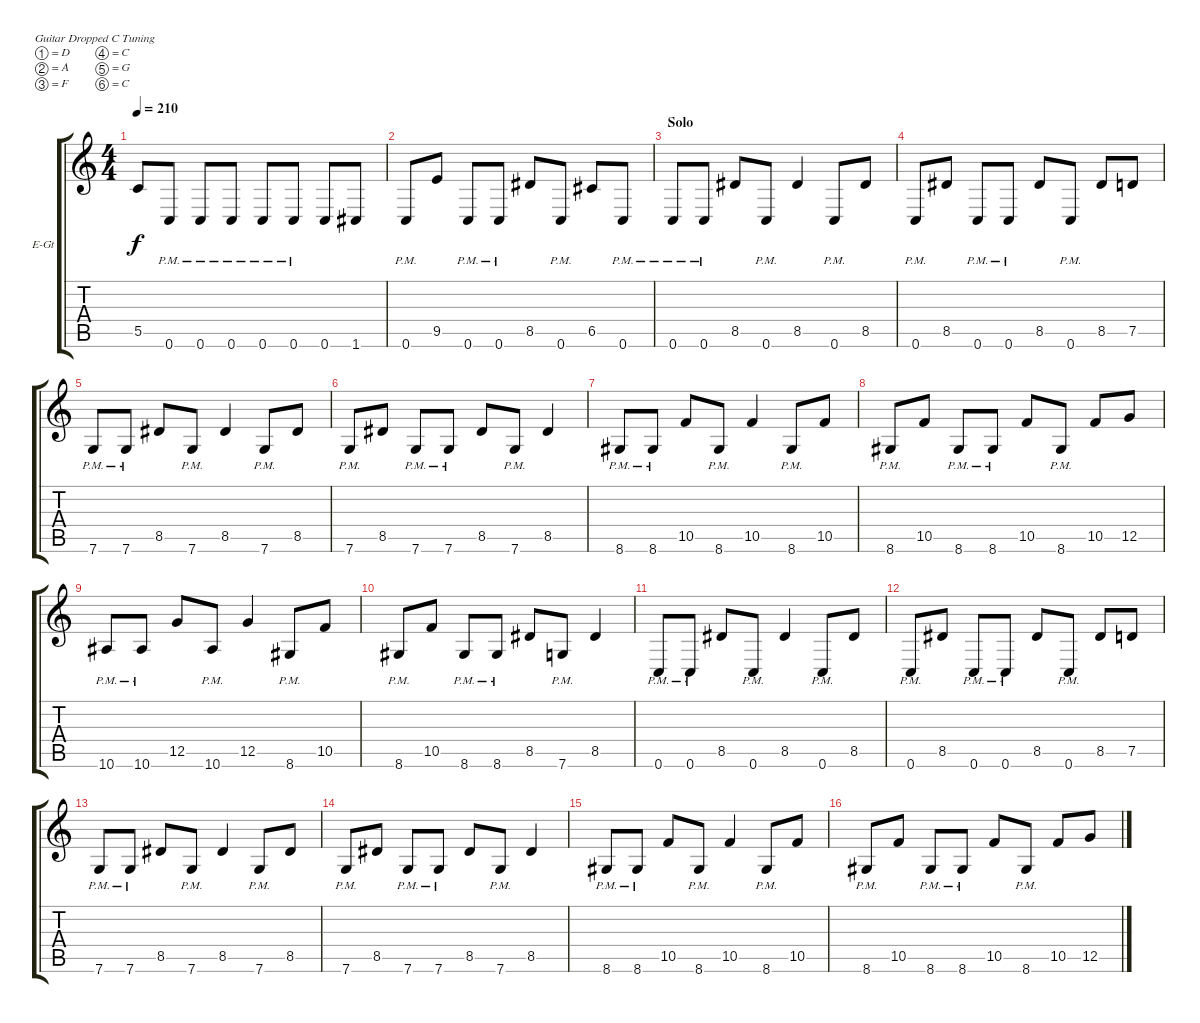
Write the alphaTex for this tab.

\defaultSystemsLayout 4
\bracketExtendMode groupsimilarinstruments
\firstSystemTrackNameOrientation horizontal
\otherSystemsTrackNameOrientation horizontal
\track ("Guitar 1" "E-Gt") {instrument distortionguitar}
\staff {score tabs}
\tuning (D4 A3 F3 C3 G2 C2)
\ts (4 4)
\tempo 210
\clef g2
\ks c
5.5.8{dy f} 0.6{pm}.8 0.6{pm}.8 0.6{pm}.8 0.6{pm}.8 0.6{pm}.8 0.6.8 1.6.8 |
0.6{pm}.8 9.5.8 0.6{pm}.8 0.6{pm}.8 8.5.8 0.6{pm}.8 6.5.8 0.6{pm}.8 |
\section ("" "Solo")
0.6{pm}.8 0.6{pm}.8 8.5.8 0.6{pm}.8 8.5.4 0.6{pm}.8 8.5.8 |
0.6{pm}.8 8.5.8 0.6{pm}.8 0.6{pm}.8 8.5.8 0.6{pm}.8 8.5.8 7.5.8 |
7.6{pm}.8 7.6{pm}.8 8.5.8 7.6{pm}.8 8.5.4 7.6{pm}.8 8.5.8 |
7.6{pm}.8 8.5.8 7.6{pm}.8 7.6{pm}.8 8.5.8 7.6{pm}.8 8.5.4 |
8.6{pm}.8 8.6{pm}.8 10.5.8 8.6{pm}.8 10.5.4 8.6{pm}.8 10.5.8 |
8.6{pm}.8 10.5.8 8.6{pm}.8 8.6{pm}.8 10.5.8 8.6{pm}.8 10.5.8 12.5.8 |
10.6{pm}.8 10.6{pm}.8 12.5.8 10.6{pm}.8 12.5.4 8.6{pm}.8 10.5.8 |
8.6{pm}.8 10.5.8 8.6{pm}.8 8.6{pm}.8 8.5.8 7.6{pm}.8 8.5.4 |
0.6{pm}.8 0.6{pm}.8 8.5.8 0.6{pm}.8 8.5.4 0.6{pm}.8 8.5.8 |
0.6{pm}.8 8.5.8 0.6{pm}.8 0.6{pm}.8 8.5.8 0.6{pm}.8 8.5.8 7.5.8 |
7.6{pm}.8 7.6{pm}.8 8.5.8 7.6{pm}.8 8.5.4 7.6{pm}.8 8.5.8 |
7.6{pm}.8 8.5.8 7.6{pm}.8 7.6{pm}.8 8.5.8 7.6{pm}.8 8.5.4 |
8.6{pm}.8 8.6{pm}.8 10.5.8 8.6{pm}.8 10.5.4 8.6{pm}.8 10.5.8 |
8.6{pm}.8 10.5.8 8.6{pm}.8 8.6{pm}.8 10.5.8 8.6{pm}.8 10.5.8 12.5.8
